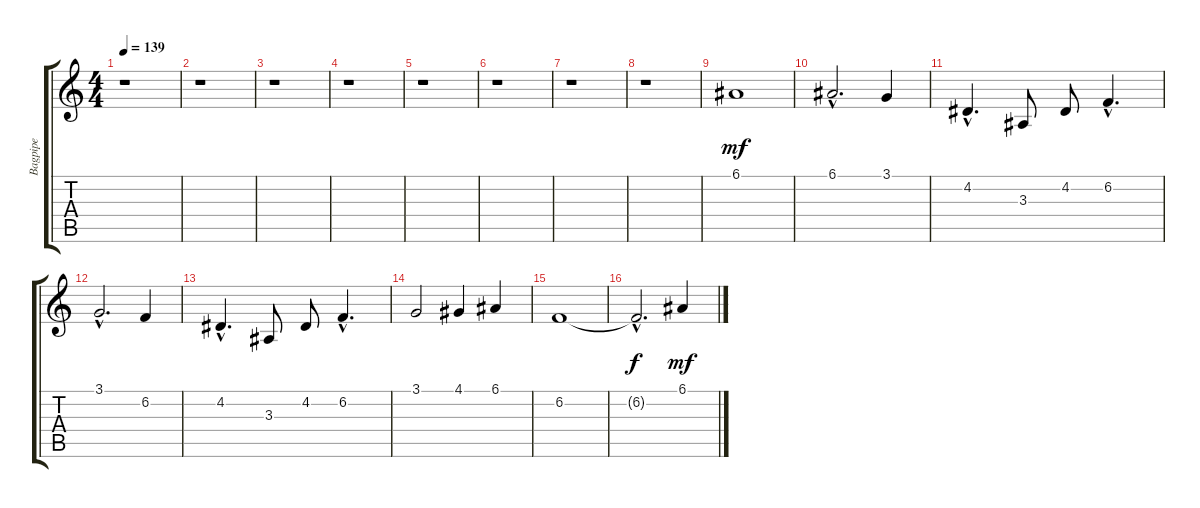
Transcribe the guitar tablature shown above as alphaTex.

\track ("Bagpipe" "Bagpipe") {instrument bagpipe}
\staff {score tabs}
\tuning (E4 B3 G3 D3 A2 E2) {hide}
\ts (4 4)
\tempo 139
\clef g2
\ks c
r.1{dy f} |
r.1 |
r.1 |
r.1 |
r.1 |
r.1 |
r.1 |
r.1 |
6.1.1{dy mf} |
6.1{hac}.2{d} 3.1.4 |
4.2{hac}.4{d} 3.3.8 4.2.8 6.2{hac}.4{d} |
3.1{hac}.2{d} 6.2.4 |
4.2{hac}.4{d} 3.3.8 4.2.8 6.2{hac}.4{d} |
3.1.2 4.1.4 6.1.4 |
6.2.1 |
6.2{hac t}.2{d dy f} 6.1.4{dy mf}
